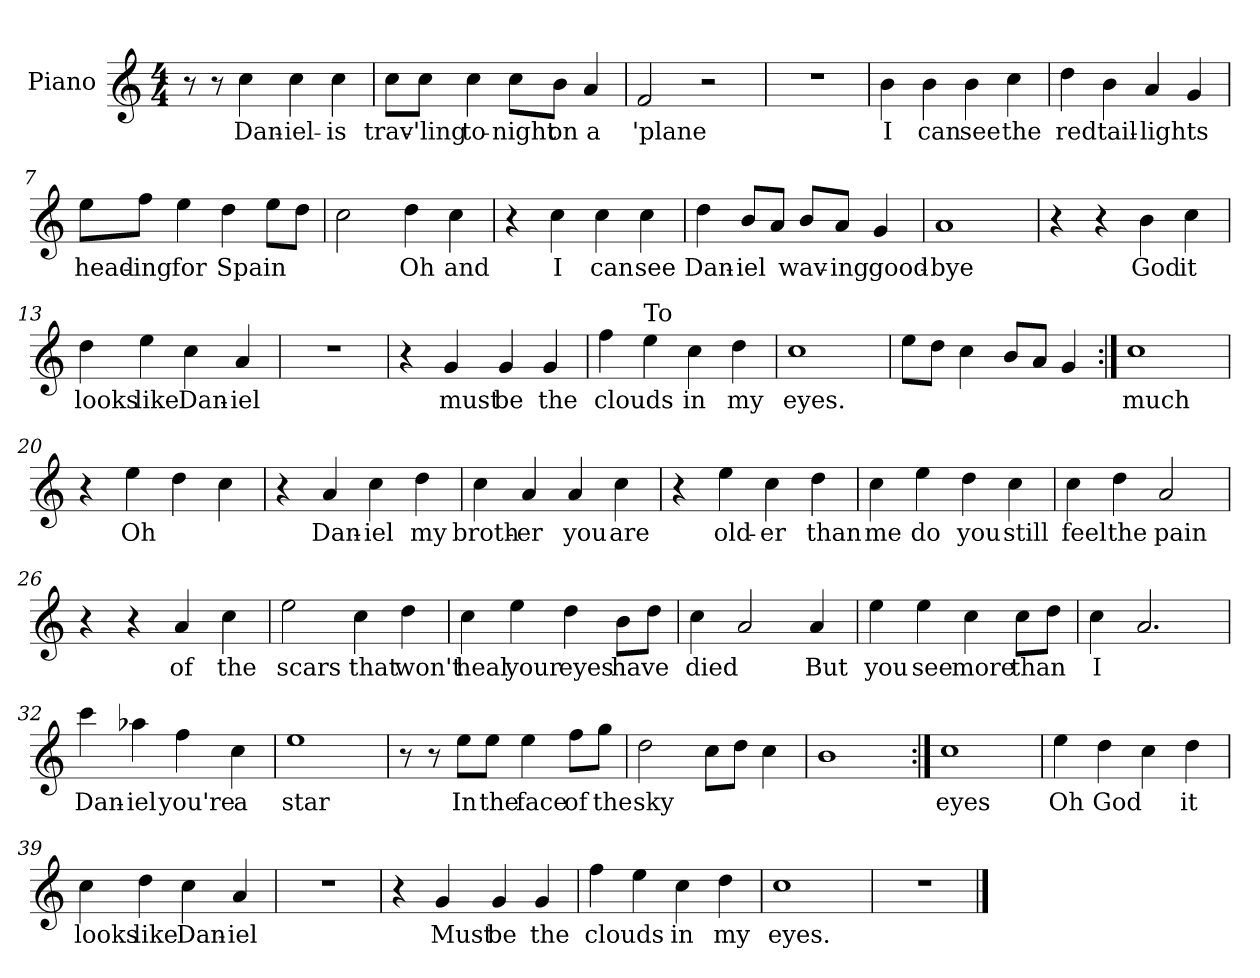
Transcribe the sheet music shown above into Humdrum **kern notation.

**kern	**text
*part1	*part1
*staff1	*staff1
*I"Piano	*
*I'Pno	*
*clefG2	*
*k[]	*
*C:	*
*M4/4	*
=1	=1
8r	.
8r	.
4cc\	Dan-
4cc\	-iel-
4cc\	is
=2	=2
8cc\L	trav-
8cc\J	-'ling
4cc\	to-
8cc\L	-night
8b\J	on
4a/	a
=3	=3
2f/	'plane
2r	.
=4	=4
1r	.
=5	=5
4b\	I
4b\	can
4b\	see
4cc\	the
!!LO:LB:g=z
=6	=6
4dd\	red
4b\	tail-
4a/	-lights
4g/	.
=7	=7
8ee\L	head-
8ff\J	-ing
4ee\	for
4dd\	Spain
8ee\L	.
8dd\J	.
=8	=8
2cc\	.
4dd\	Oh
4cc\	and
=9	=9
4r	.
4cc\	I
4cc\	can
4cc\	see
!!LO:LB:g=z
=10	=10
4dd\	Dan-
8b/L	-iel
8a/J	.
8b/L	wav-
8a/J	-ing
4g/	good-
=11	=11
1a	-bye
=12	=12
4r	.
4r	.
4b\	God
4cc\	it
=13	=13
4dd\	looks
4ee\	like
4cc\	Dan-
4a/	-iel
=14	=14
1r	.
=15	=15
4r	.
4g/	must
4g/	be
4g/	the
!!LO:LB:g=z
=16	=16
4ff\	clouds
!LO:TX:a:t=To	!
4ee\	.
4cc\	in
4dd\	my
=17	=17
1cc	eyes.
=18	=18
8ee\L	.
8dd\J	.
4cc\	.
8b/L	.
8a/J	.
4g/	.
=19:|!	=19:|!
1cc	much
=20	=20
4r	.
4ee\	Oh
4dd\	.
4cc\	.
=21	=21
4r	.
4a/	Dan-
4cc\	-iel
4dd\	my
!!LO:LB:g=z
=22	=22
4cc\	broth-
4a/	-er
4a/	you
4cc\	are
=23	=23
4r	.
4ee\	old-
4cc\	-er
4dd\	than
=24	=24
4cc\	me
4ee\	do
4dd\	you
4cc\	still
=25	=25
4cc\	feel
4dd\	the
2a/	pain
=26	=26
4r	.
4r	.
4a/	of
4cc\	the
!!LO:LB:g=z
=27	=27
2ee\	scars
4cc\	that
4dd\	won't
=28	=28
4cc\	heal
4ee\	your
4dd\	eyes
8b\L	have
8dd\J	.
=29	=29
4cc\	died
2a/	.
4a/	But
=30	=30
4ee\	you
4ee\	see
4cc\	more
8cc\L	than
8dd\J	.
=31	=31
4cc\	I
2.a/	.
!!LO:LB:g=z
=32	=32
4ccc\	Dan-
4aa-X\	-iel
4ff\	you're
4cc\	a
=33	=33
1ee	star
=34	=34
8r	.
8r	.
8ee\L	In
8ee\J	the
4ee\	face
8ff\L	of
8gg\J	the
=35	=35
2dd\	sky
8cc\L	.
8dd\J	.
4cc\	.
=36	=36
1b	.
=37:|!	=37:|!
1cc	eyes
!!LO:LB:g=z
=38	=38
4ee\	Oh
4dd\	God
4cc\	.
4dd\	it
=39	=39
4cc\	looks
4dd\	like
4cc\	Dan-
4a/	-iel
=40	=40
1r	.
=41	=41
4r	.
4g/	Must
4g/	be
4g/	the
=42	=42
4ff\	clouds
4ee\	.
4cc\	in
4dd\	my
=43	=43
1cc	eyes.
=44	=44
1r	.
==	==
*-	*-
